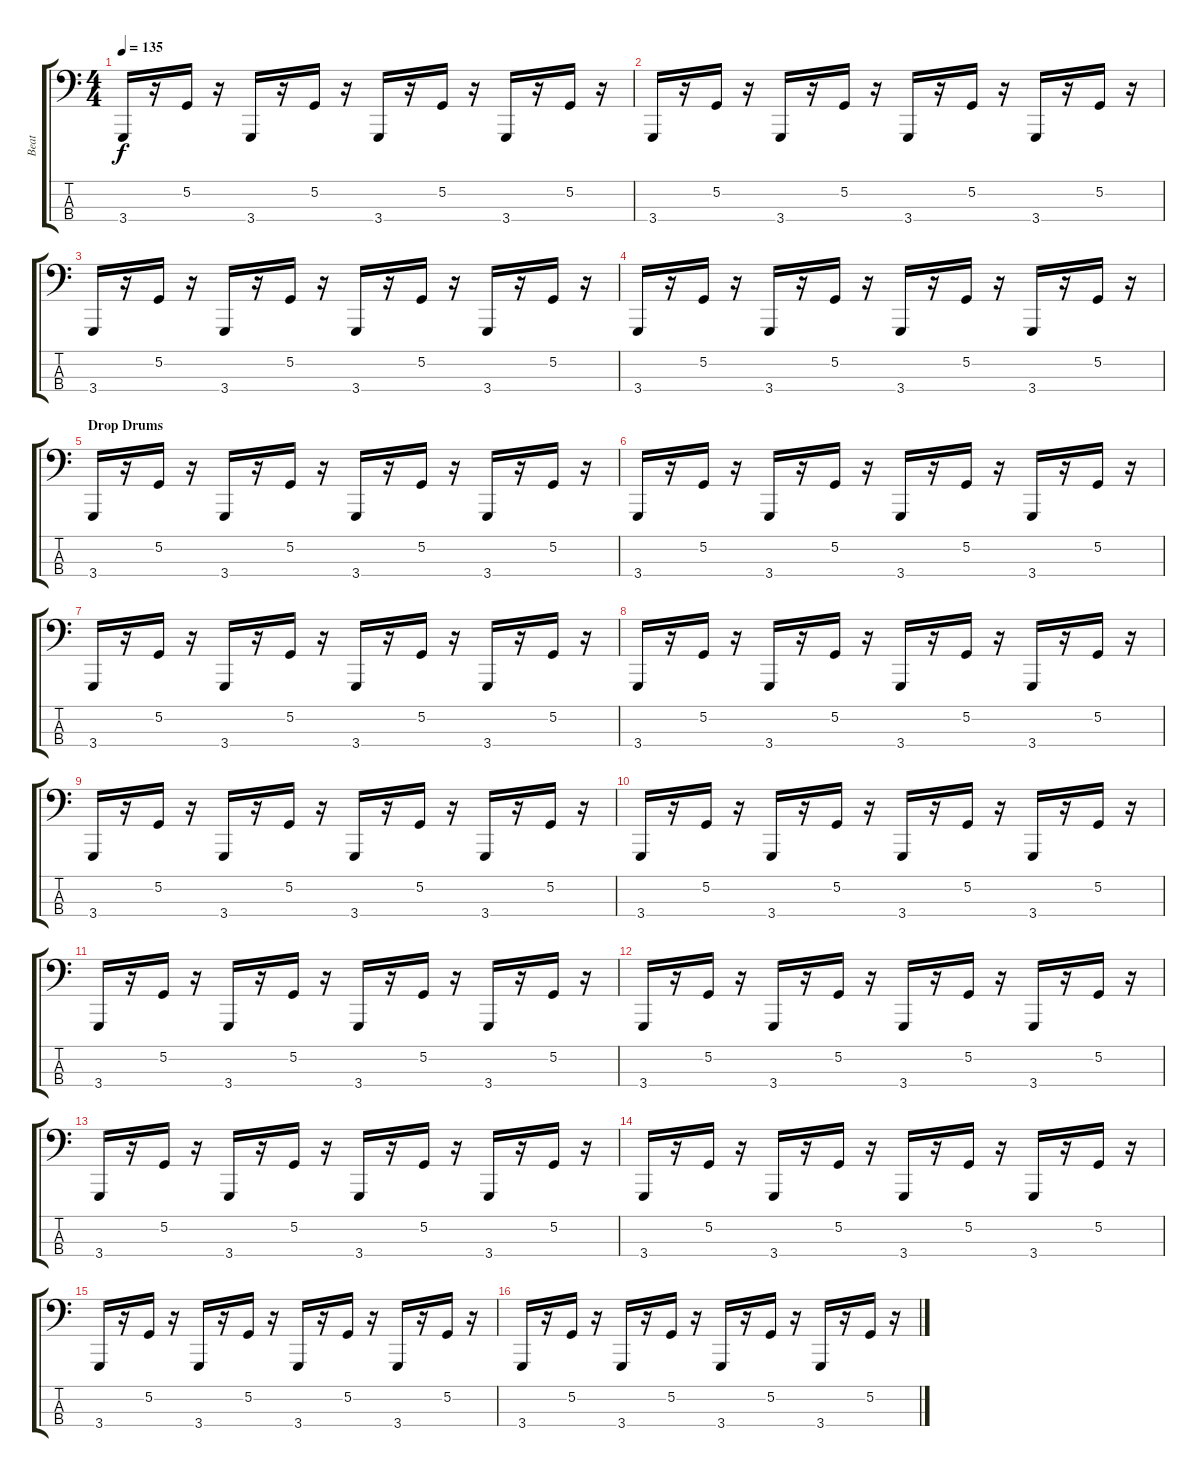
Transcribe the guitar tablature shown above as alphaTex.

\track ("Beat" "Beat") {instrument lead2sawtooth}
\staff {score tabs}
\tuning (G2 D2 A1 E1) {hide}
\ts (4 4)
\tempo 135
\clef f4
\ks c
3.4.16{dy f} r.16 5.2.16 r.16 3.4.16 r.16 5.2.16 r.16 3.4.16 r.16 5.2.16 r.16 3.4.16 r.16 5.2.16 r.16 |
3.4.16 r.16 5.2.16 r.16 3.4.16 r.16 5.2.16 r.16 3.4.16 r.16 5.2.16 r.16 3.4.16 r.16 5.2.16 r.16 |
3.4.16 r.16 5.2.16 r.16 3.4.16 r.16 5.2.16 r.16 3.4.16 r.16 5.2.16 r.16 3.4.16 r.16 5.2.16 r.16 |
3.4.16 r.16 5.2.16 r.16 3.4.16 r.16 5.2.16 r.16 3.4.16 r.16 5.2.16 r.16 3.4.16 r.16 5.2.16 r.16 |
\section ("" "Drop Drums")
3.4.16 r.16 5.2.16 r.16 3.4.16 r.16 5.2.16 r.16 3.4.16 r.16 5.2.16 r.16 3.4.16 r.16 5.2.16 r.16 |
3.4.16 r.16 5.2.16 r.16 3.4.16 r.16 5.2.16 r.16 3.4.16 r.16 5.2.16 r.16 3.4.16 r.16 5.2.16 r.16 |
3.4.16 r.16 5.2.16 r.16 3.4.16 r.16 5.2.16 r.16 3.4.16 r.16 5.2.16 r.16 3.4.16 r.16 5.2.16 r.16 |
3.4.16 r.16 5.2.16 r.16 3.4.16 r.16 5.2.16 r.16 3.4.16 r.16 5.2.16 r.16 3.4.16 r.16 5.2.16 r.16 |
3.4.16 r.16 5.2.16 r.16 3.4.16 r.16 5.2.16 r.16 3.4.16 r.16 5.2.16 r.16 3.4.16 r.16 5.2.16 r.16 |
3.4.16 r.16 5.2.16 r.16 3.4.16 r.16 5.2.16 r.16 3.4.16 r.16 5.2.16 r.16 3.4.16 r.16 5.2.16 r.16 |
3.4.16 r.16 5.2.16 r.16 3.4.16 r.16 5.2.16 r.16 3.4.16 r.16 5.2.16 r.16 3.4.16 r.16 5.2.16 r.16 |
3.4.16 r.16 5.2.16 r.16 3.4.16 r.16 5.2.16 r.16 3.4.16 r.16 5.2.16 r.16 3.4.16 r.16 5.2.16 r.16 |
3.4.16 r.16 5.2.16 r.16 3.4.16 r.16 5.2.16 r.16 3.4.16 r.16 5.2.16 r.16 3.4.16 r.16 5.2.16 r.16 |
3.4.16 r.16 5.2.16 r.16 3.4.16 r.16 5.2.16 r.16 3.4.16 r.16 5.2.16 r.16 3.4.16 r.16 5.2.16 r.16 |
3.4.16 r.16 5.2.16 r.16 3.4.16 r.16 5.2.16 r.16 3.4.16 r.16 5.2.16 r.16 3.4.16 r.16 5.2.16 r.16 |
3.4.16 r.16 5.2.16 r.16 3.4.16 r.16 5.2.16 r.16 3.4.16 r.16 5.2.16 r.16 3.4.16 r.16 5.2.16 r.16
